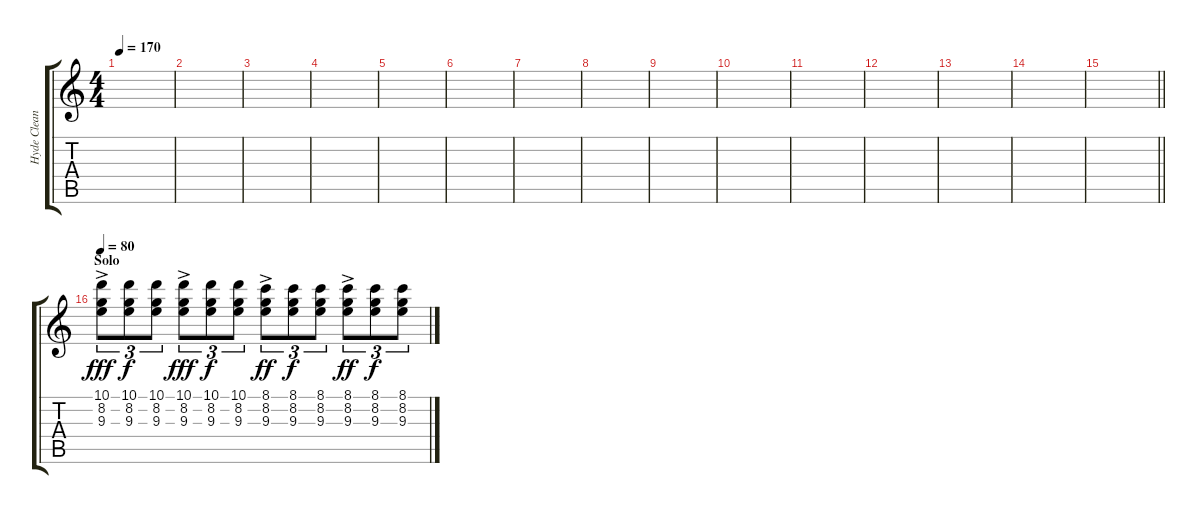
\track ("Hyde Clean" "Hyde Clean") {instrument electricguitarclean}
\staff {score tabs}
\tuning (E4 B3 G3 D3 A2 E2) {hide}
\ts (4 4)
\tempo 170
\clef g2
\ks c
|
|
|
|
|
|
|
|
|
|
|
|
|
|
\barLineRight lightlight
|
\section ("" "Solo")
\tempo 80
(10.1{ac} 8.2{ac} 9.3{ac}).8{tu (3 2) dy fff volume 7 instrument electricguitarclean} (10.1 8.2 9.3).8{tu (3 2) dy f} (10.1 8.2 9.3).8{tu (3 2)} (10.1{ac} 8.2{ac} 9.3{ac}).8{tu (3 2) dy fff} (10.1 8.2 9.3).8{tu (3 2) dy f} (10.1 8.2 9.3).8{tu (3 2)} (8.1{ac} 8.2{ac} 9.3{ac}).8{tu (3 2) dy ff} (8.1 8.2 9.3).8{tu (3 2) dy f} (8.1 8.2 9.3).8{tu (3 2)} (8.1{ac} 8.2{ac} 9.3{ac}).8{tu (3 2) dy ff} (8.1 8.2 9.3).8{tu (3 2) dy f} (8.1 8.2 9.3).8{tu (3 2)}
